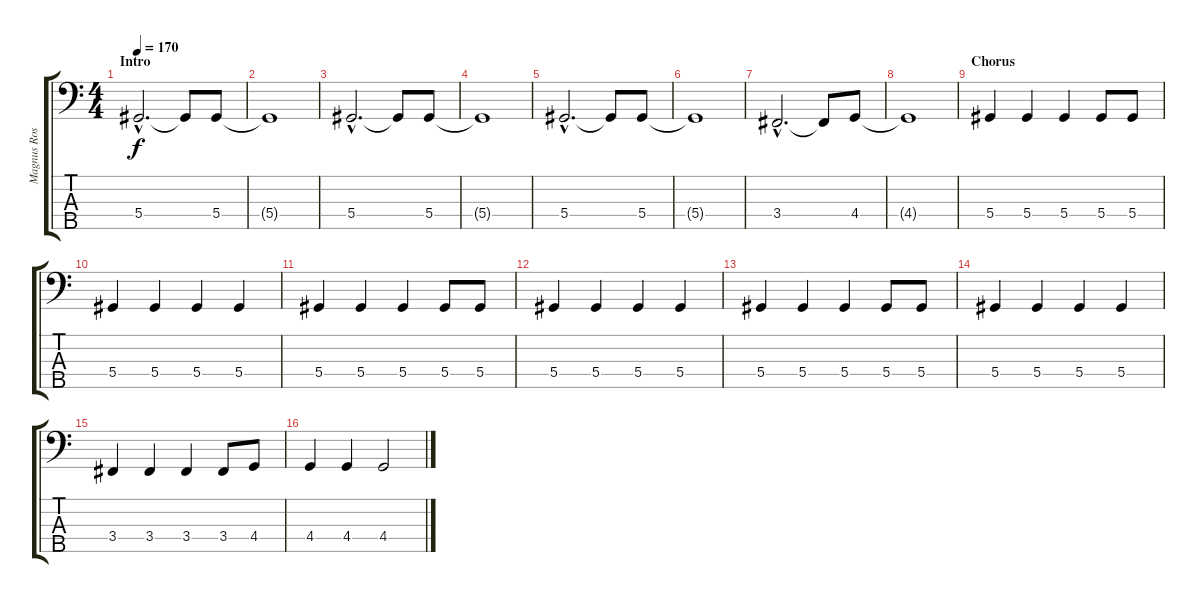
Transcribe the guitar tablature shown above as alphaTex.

\track ("Magnus Rosén" "Magnus Ros") {instrument electricbassfinger}
\staff {score tabs}
\tuning (Gb2 Db2 Ab1 Eb1 Bb0) {hide}
\ts (4 4)
\section ("" "Intro")
\tempo 170
\clef f4
\ks c
5.4{hac}.2{d dy f instrument electricbassfinger} 5.4{t}.8 5.4.8 |
5.4{t}.1 |
5.4{hac}.2{d} 5.4{t}.8 5.4.8 |
5.4{t}.1 |
5.4{hac}.2{d} 5.4{t}.8 5.4.8 |
5.4{t}.1 |
3.4{hac}.2{d} 3.4{t}.8 4.4.8 |
4.4{t}.1 |
\section ("" "Chorus")
5.4.4 5.4.4 5.4.4 5.4.8 5.4.8 |
5.4.4 5.4.4 5.4.4 5.4.4 |
5.4.4 5.4.4 5.4.4 5.4.8 5.4.8 |
5.4.4 5.4.4 5.4.4 5.4.4 |
5.4.4 5.4.4 5.4.4 5.4.8 5.4.8 |
5.4.4 5.4.4 5.4.4 5.4.4 |
3.4.4 3.4.4 3.4.4 3.4.8 4.4.8 |
4.4.4 4.4.4 4.4.2
